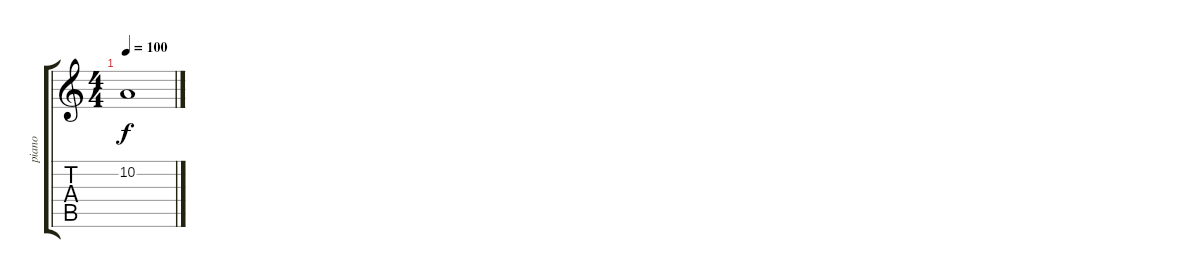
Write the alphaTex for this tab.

\track ("piano" "piano") {instrument electricgrandpiano}
\staff {score tabs}
\tuning (E4 B3 G3 D3 A2 E2) {hide}
\ts (4 4)
\tempo 100
\clef g2
\ks c
10.2{t}.1{dy f}
